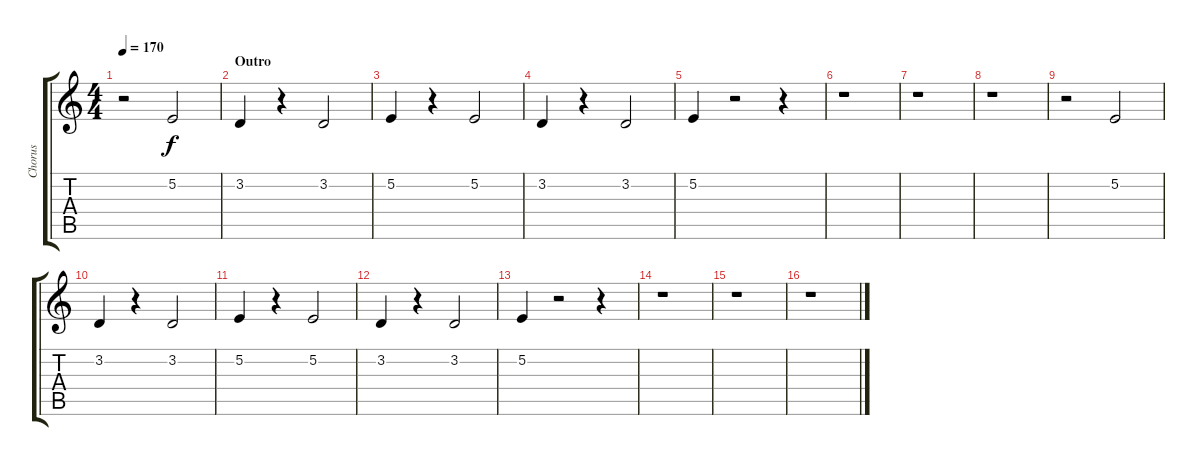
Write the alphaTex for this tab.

\track ("Chorus" "Chorus") {instrument trumpet}
\staff {score tabs}
\tuning (E4 B3 G3 D3 A2 E2) {hide}
\ts (4 4)
\tempo 170
\clef g2
\ks c
r.2{dy f} 5.2.2 |
\section ("" "Outro")
3.2.4 r.4 3.2.2 |
5.2.4 r.4 5.2.2 |
3.2.4 r.4 3.2.2 |
5.2.4 r.2 r.4 |
r.1 |
r.1 |
r.1 |
r.2 5.2.2 |
3.2.4 r.4 3.2.2 |
5.2.4 r.4 5.2.2 |
3.2.4 r.4 3.2.2 |
5.2.4 r.2 r.4 |
r.1 |
r.1 |
r.1
